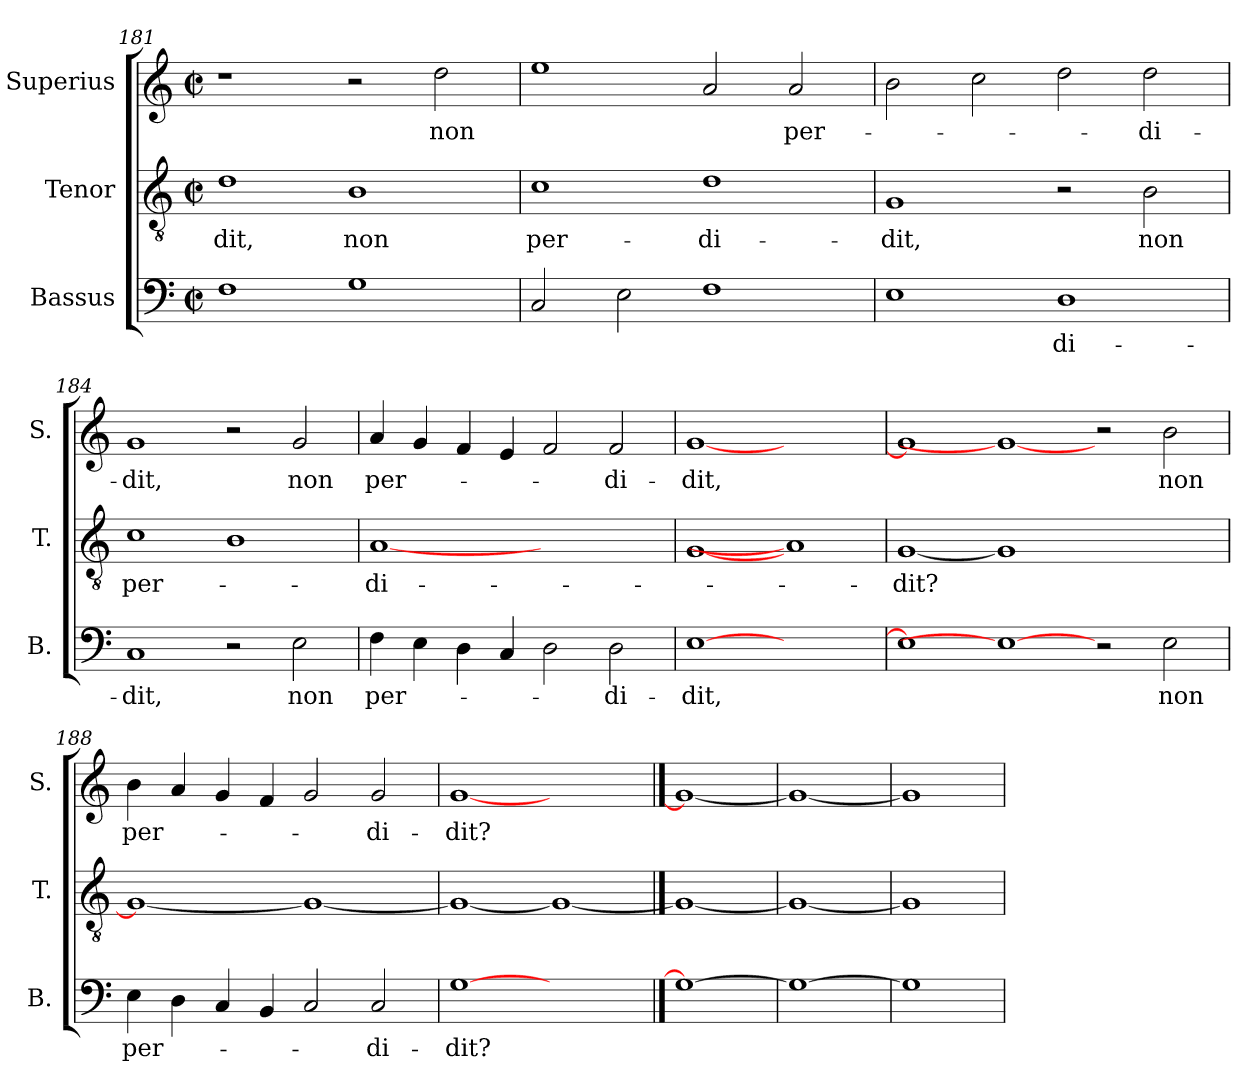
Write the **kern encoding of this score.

**kern	**text	**kern	**text	**kern	**text
*part3	*part3	*part2	*part2	*part1	*part1
*staff3	*staff3	*staff2	*staff2	*staff1	*staff1
*I"Bassus	*	*I"Tenor	*	*I"Superius	*
*I'B.	*	*I'T.	*	*I'S.	*
*clefF4	*	*clefGv2	*	*clefG2	*
*	*	*ITrd7c12	*	*	*
*k[]	*	*k[]	*	*k[]	*
*M2/2	*	*M2/2	*	*M2/2	*
*met(c|)	*	*met(c|)	*	*met(c|)	*
=181	=181	=181	=181	=181	=181
!	!	!	!LO:LY:b:color=#000000	!	!
1Fi	.	1Di	-dit,	1r	.
!	!	!	!LO:LY:b:color=#000000	!	!
1Gi	.	1BBi	non	2r	.
!	!	!	!	!	!LO:LY:b:color=#000000
.	.	.	.	2ddi\	non
=182	=182	=182	=182	=182	=182
!	!	!	!LO:LY:b:color=#000000	!	!
2Ci/	.	1Ci	per-	1eei	.
2Ei\	.	.	.	.	.
!	!	!	!LO:LY:b:color=#000000	!	!
1Fi	.	1Di	-di-	2ai/	.
!	!	!	!	!	!LO:LY:b:color=#000000
.	.	.	.	2ai/	per-
=183	=183	=183	=183	=183	=183
!	!	!	!LO:LY:b:color=#000000	!	!
1Ei	.	1GGi	-dit,	2bi\	.
.	.	.	.	2cci\	.
!	!LO:LY:b:color=#000000	!	!	!	!
1Di	-di-	2r	.	2ddi\	.
!	!	!	!LO:LY:b:color=#000000	!	!
!	!	!	!	!	!LO:LY:b:color=#000000
.	.	2BBi\	non	2ddi\	-di-
!!LO:LB:g=z
=184	=184	=184	=184	=184	=184
!	!LO:LY:b:color=#000000	!	!	!	!
!	!	!	!LO:LY:b:color=#000000	!	!
!	!	!	!	!	!LO:LY:b:color=#000000
1Ci	-dit,	1Ci	per-	1gi	-dit,
2r	.	1BBi	.	2r	.
!	!LO:LY:b:color=#000000	!	!	!	!
!	!	!	!	!	!LO:LY:b:color=#000000
2Ei\	non	.	.	2gi/	non
=185	=185	=185	=185	=185	=185
!	!LO:LY:b:color=#000000	!	!	!	!
!	!	!	!LO:LY:b:color=#000000	!	!
!	!	!	!	!	!LO:LY:b:color=#000000
4Fi\	per-	[1AAi	-di-	4ai/	per-
4Ei\	.	.	.	4gi/	.
4Di\	.	.	.	4fi/	.
4Ci/	.	.	.	4ei/	.
2Di\	.	1ryy	.	2fi/	.
!	!LO:LY:b:color=#000000	!	!	!	!
!	!	!	!	!	!LO:LY:b:color=#000000
2Di\	-di-	.	.	2fi/	-di-
=186	=186	=186	=186	=186	=186
!	!LO:LY:b:color=#000000	!	!	!	!
!	!	!	!	!	!LO:LY:b:color=#000000
[>1Ei	-dit,	[1GGi	.	[<1gi	-dit,
1ryy	.	1AAi]	.	1ryy	.
=187	=187	=187	=187	=187	=187
!	!	!	!LO:LY:b:color=#000000	!	!
1Ei]	.	[<1GGi	-dit?	1gi]	.
1Ei_	.	1GGi]	.	1gi_	.
2r	.	1ryy	.	2r	.
!	!LO:LY:b:color=#000000	!	!	!	!
!	!	!	!	!	!LO:LY:b:color=#000000
2Ei\	non	.	.	2bi\	non
=188	=188	=188	=188	=188	=188
!	!LO:LY:b:color=#000000	!	!	!	!
!	!	!	!	!	!LO:LY:b:color=#000000
4Ei\	per-	1GGi_<	.	4bi\	per-
4Di\	.	.	.	4ai/	.
4Ci/	.	.	.	4gi/	.
4BBi/	.	.	.	4fi/	.
2Ci/	.	1GGi_	.	2gi/	.
!	!LO:LY:b:color=#000000	!	!	!	!
!	!	!	!	!	!LO:LY:b:color=#000000
2Ci/	-di-	.	.	2gi/	-di-
=189	=189	=189	=189	=189	=189
!	!LO:LY:b:color=#000000	!	!	!	!
!	!	!	!	!	!LO:LY:b:color=#000000
[1Gi	-dit?	1GGi_<	.	[1gi	-dit?
1ryy	.	1GGi_	.	1ryy	.
==190	==190	==190	==190	==190	==190
1Gi_	.	1GGi_	.	1gi_	.
=191	=191	=191	=191	=191	=191
1Gi_	.	1GGi_	.	1gi_	.
=192	=192	=192	=192	=192	=192
1Gi]	.	1GGi]	.	1gi]	.
=	=	=	=	=	=
*-	*-	*-	*-	*-	*-
